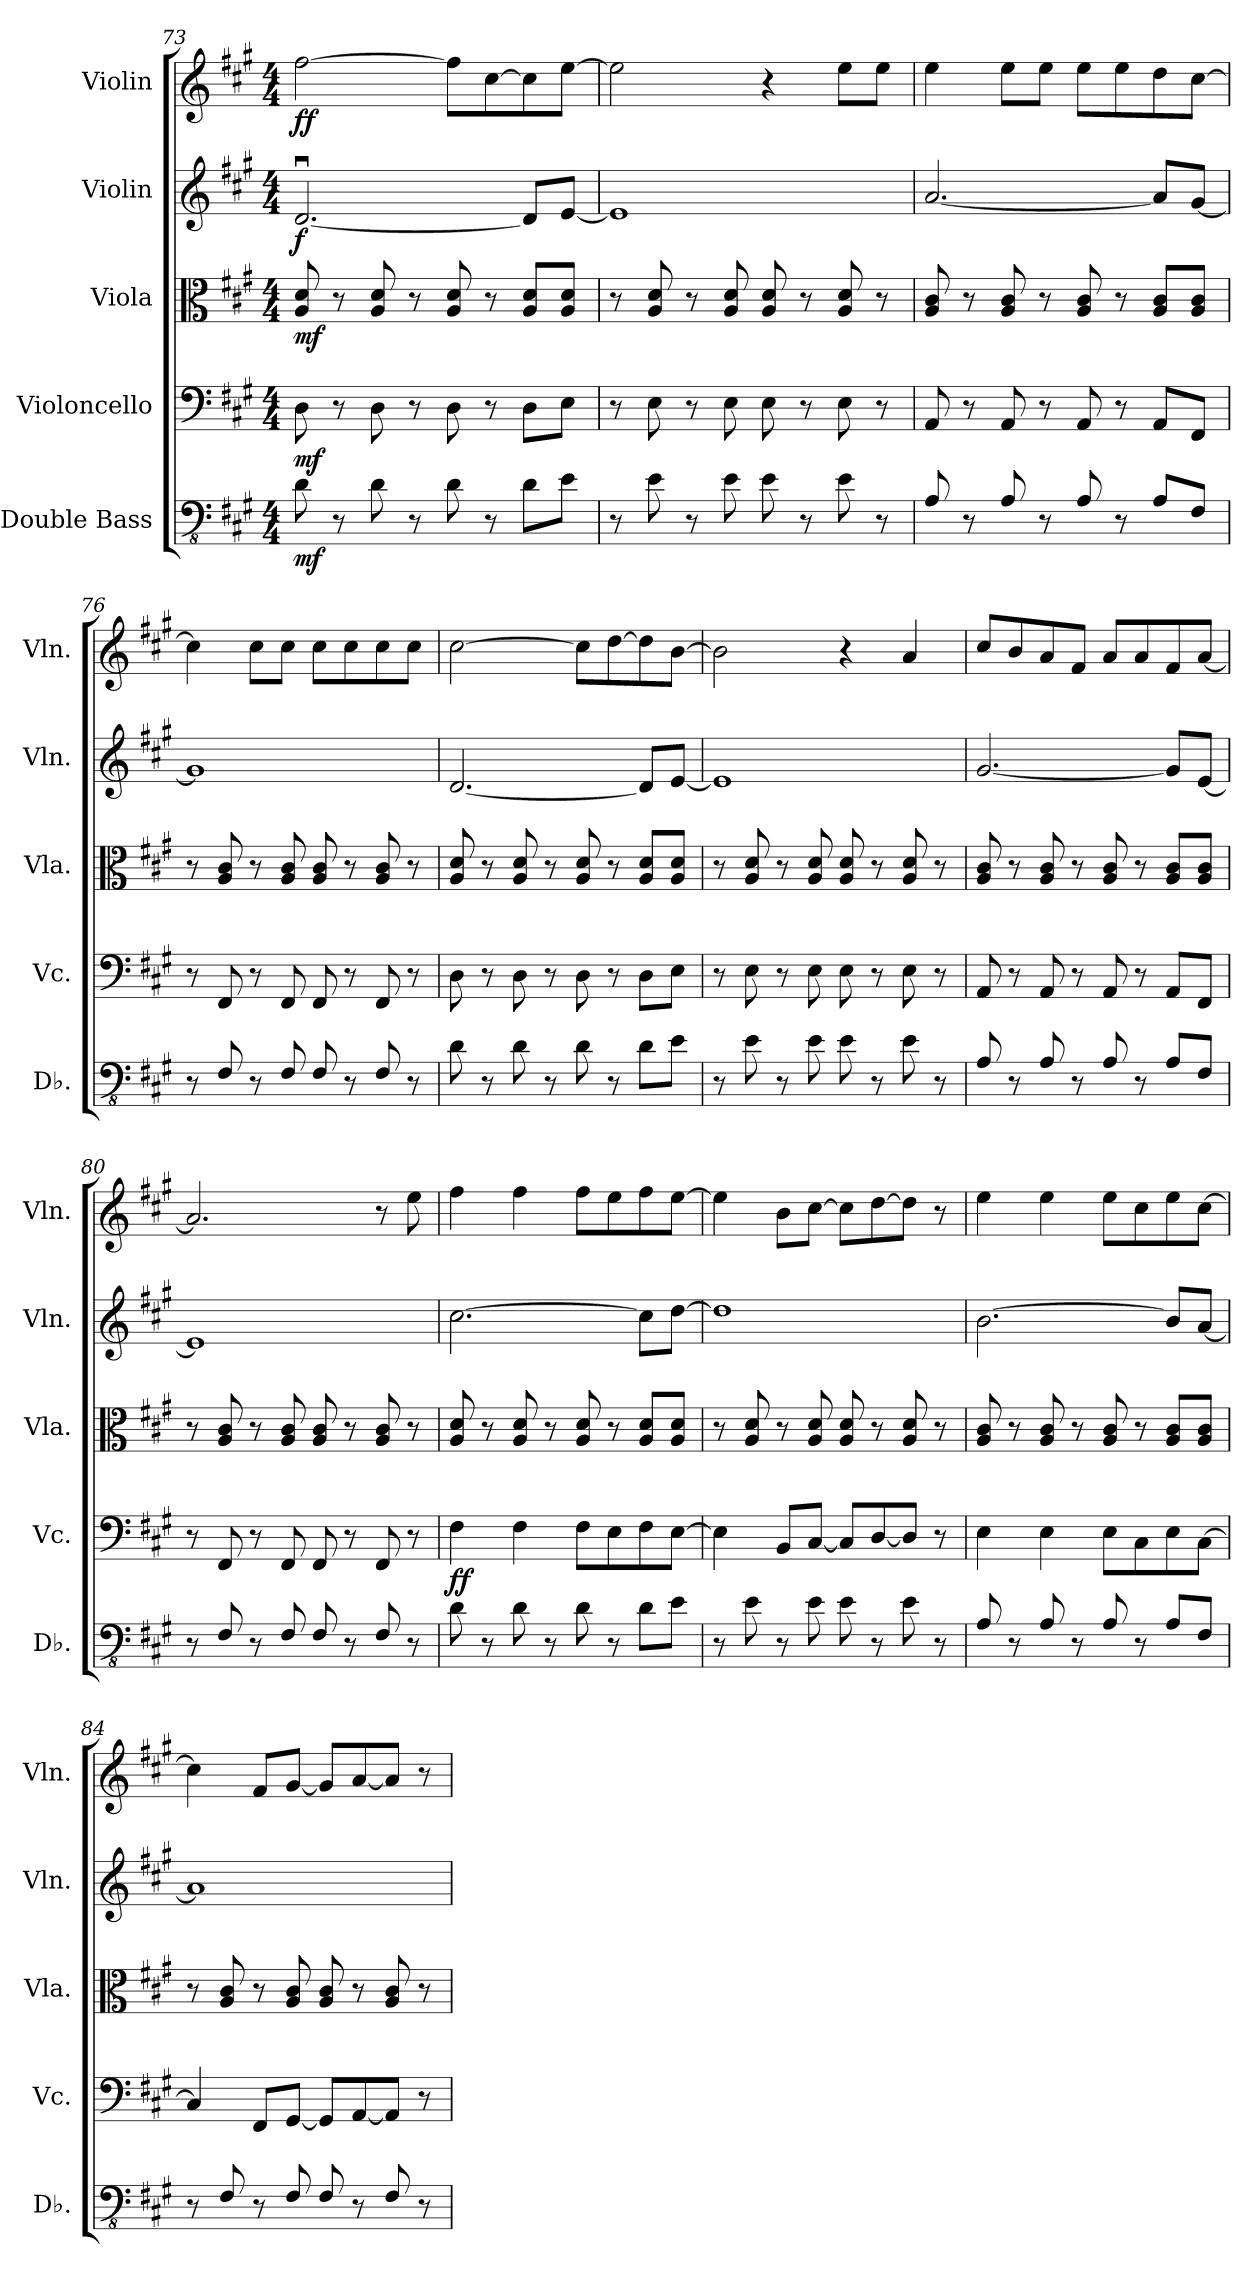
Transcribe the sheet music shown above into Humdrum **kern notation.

**kern	**dynam	**kern	**dynam	**kern	**dynam	**kern	**dynam	**kern	**dynam
*part5	*part5	*part4	*part4	*part3	*part3	*part2	*part2	*part1	*part1
*staff5	*staff5	*staff4	*staff4	*staff3	*staff3	*staff2	*staff2	*staff1	*staff1
*I"Double Bass	*	*I"Violoncello	*	*I"Viola	*	*I"Violin	*	*I"Violin	*
*I'Db.	*	*I'Vc.	*	*I'Vla.	*	*I'Vln.	*	*I'Vln.	*
!!LO:PB:g=z
*clefFv4	*	*clefF4	*	*clefC3	*	*clefG2	*	*clefG2	*
*ITrd7c12	*	*	*	*	*	*	*	*	*
*k[f#c#g#]	*	*k[f#c#g#]	*	*k[f#c#g#]	*	*k[f#c#g#]	*	*k[f#c#g#]	*
*M4/4	*	*M4/4	*	*M4/4	*	*M4/4	*	*M4/4	*
=73	=73	=73	=73	=73	=73	=73	=73	=73	=73
!	!LO:DY:b	!	!LO:DY:b	!	!LO:DY:b	!	!LO:DY:b	!	!LO:DY:b
8DD\	mf	8D\	mf	8A/ 8d/	mf	[2.du/	f	[2ff#\	ff
8r	.	8r	.	8r	.	.	.	.	.
8DD\	.	8D\	.	8A/ 8d/	.	.	.	.	.
8r	.	8r	.	8r	.	.	.	.	.
8DD\	.	8D\	.	8A/ 8d/	.	.	.	8ff#\L]	.
8r	.	8r	.	8r	.	.	.	[8cc#\	.
8DD\L	.	8D\L	.	8A/ 8d/L	.	8d/L]	.	8cc#\]	.
8EE\J	.	8E\J	.	8A/ 8d/J	.	[8e/J	.	[8ee\J	.
=74	=74	=74	=74	=74	=74	=74	=74	=74	=74
8r	.	8r	.	8r	.	1e]	.	2ee\]	.
8EE\	.	8E\	.	8A/ 8d/	.	.	.	.	.
8r	.	8r	.	8r	.	.	.	.	.
8EE\	.	8E\	.	8A/ 8d/	.	.	.	.	.
8EE\	.	8E\	.	8A/ 8d/	.	.	.	4r	.
8r	.	8r	.	8r	.	.	.	.	.
8EE\	.	8E\	.	8A/ 8d/	.	.	.	8ee\L	.
8r	.	8r	.	8r	.	.	.	8ee\J	.
=75	=75	=75	=75	=75	=75	=75	=75	=75	=75
8AAA/	.	8AA/	.	8A/ 8c#/	.	[2.a/	.	4ee\	.
8r	.	8r	.	8r	.	.	.	.	.
8AAA/	.	8AA/	.	8A/ 8c#/	.	.	.	8ee\L	.
8r	.	8r	.	8r	.	.	.	8ee\J	.
8AAA/	.	8AA/	.	8A/ 8c#/	.	.	.	8ee\L	.
8r	.	8r	.	8r	.	.	.	8ee\	.
8AAA/L	.	8AA/L	.	8A/ 8c#/L	.	8a/L]	.	8dd\	.
8FFF#/J	.	8FF#/J	.	8A/ 8c#/J	.	[8g#/J	.	[8cc#\J	.
=76	=76	=76	=76	=76	=76	=76	=76	=76	=76
8r	.	8r	.	8r	.	1g#]	.	4cc#\]	.
8FFF#/	.	8FF#/	.	8A/ 8c#/	.	.	.	.	.
8r	.	8r	.	8r	.	.	.	8cc#\L	.
8FFF#/	.	8FF#/	.	8A/ 8c#/	.	.	.	8cc#\J	.
8FFF#/	.	8FF#/	.	8A/ 8c#/	.	.	.	8cc#\L	.
8r	.	8r	.	8r	.	.	.	8cc#\	.
8FFF#/	.	8FF#/	.	8A/ 8c#/	.	.	.	8cc#\	.
8r	.	8r	.	8r	.	.	.	8cc#\J	.
!!LO:LB:g=z
=77	=77	=77	=77	=77	=77	=77	=77	=77	=77
8DD\	.	8D\	.	8A/ 8d/	.	[2.d/	.	[2cc#\	.
8r	.	8r	.	8r	.	.	.	.	.
8DD\	.	8D\	.	8A/ 8d/	.	.	.	.	.
8r	.	8r	.	8r	.	.	.	.	.
8DD\	.	8D\	.	8A/ 8d/	.	.	.	8cc#\L]	.
8r	.	8r	.	8r	.	.	.	[8dd\	.
8DD\L	.	8D\L	.	8A/ 8d/L	.	8d/L]	.	8dd\]	.
8EE\J	.	8E\J	.	8A/ 8d/J	.	[8e/J	.	[8b\J	.
=78	=78	=78	=78	=78	=78	=78	=78	=78	=78
8r	.	8r	.	8r	.	1e]	.	2b\]	.
8EE\	.	8E\	.	8A/ 8d/	.	.	.	.	.
8r	.	8r	.	8r	.	.	.	.	.
8EE\	.	8E\	.	8A/ 8d/	.	.	.	.	.
8EE\	.	8E\	.	8A/ 8d/	.	.	.	4r	.
8r	.	8r	.	8r	.	.	.	.	.
8EE\	.	8E\	.	8A/ 8d/	.	.	.	4a/	.
8r	.	8r	.	8r	.	.	.	.	.
=79	=79	=79	=79	=79	=79	=79	=79	=79	=79
8AAA/	.	8AA/	.	8A/ 8c#/	.	[2.g#/	.	8cc#/L	.
8r	.	8r	.	8r	.	.	.	8b/	.
8AAA/	.	8AA/	.	8A/ 8c#/	.	.	.	8a/	.
8r	.	8r	.	8r	.	.	.	8f#/J	.
8AAA/	.	8AA/	.	8A/ 8c#/	.	.	.	8a/L	.
8r	.	8r	.	8r	.	.	.	8a/	.
8AAA/L	.	8AA/L	.	8A/ 8c#/L	.	8g#/L]	.	8f#/	.
8FFF#/J	.	8FF#/J	.	8A/ 8c#/J	.	[8e/J	.	[8a/J	.
=80	=80	=80	=80	=80	=80	=80	=80	=80	=80
8r	.	8r	.	8r	.	1e]	.	2.a/]	.
8FFF#/	.	8FF#/	.	8A/ 8c#/	.	.	.	.	.
8r	.	8r	.	8r	.	.	.	.	.
8FFF#/	.	8FF#/	.	8A/ 8c#/	.	.	.	.	.
8FFF#/	.	8FF#/	.	8A/ 8c#/	.	.	.	.	.
8r	.	8r	.	8r	.	.	.	.	.
8FFF#/	.	8FF#/	.	8A/ 8c#/	.	.	.	8r	.
8r	.	8r	.	8r	.	.	.	8ee\	.
!!LO:PB:g=z
=81	=81	=81	=81	=81	=81	=81	=81	=81	=81
!	!	!	!LO:DY:b	!	!	!	!	!	!
8DD\	.	4F#\	ff	8A/ 8d/	.	[2.cc#\	.	4ff#\	.
8r	.	.	.	8r	.	.	.	.	.
8DD\	.	4F#\	.	8A/ 8d/	.	.	.	4ff#\	.
8r	.	.	.	8r	.	.	.	.	.
8DD\	.	8F#\L	.	8A/ 8d/	.	.	.	8ff#\L	.
8r	.	8E\	.	8r	.	.	.	8ee\	.
8DD\L	.	8F#\	.	8A/ 8d/L	.	8cc#\L]	.	8ff#\	.
8EE\J	.	[8E\J	.	8A/ 8d/J	.	[8dd\J	.	[8ee\J	.
=82	=82	=82	=82	=82	=82	=82	=82	=82	=82
8r	.	4E\]	.	8r	.	1dd]	.	4ee\]	.
8EE\	.	.	.	8A/ 8d/	.	.	.	.	.
8r	.	8BB/L	.	8r	.	.	.	8b\L	.
8EE\	.	[8C#/J	.	8A/ 8d/	.	.	.	[8cc#\J	.
8EE\	.	8C#/L]	.	8A/ 8d/	.	.	.	8cc#\L]	.
8r	.	[8D/	.	8r	.	.	.	[8dd\	.
8EE\	.	8D/J]	.	8A/ 8d/	.	.	.	8dd\J]	.
8r	.	8r	.	8r	.	.	.	8r	.
=83	=83	=83	=83	=83	=83	=83	=83	=83	=83
8AAA/	.	4E\	.	8A/ 8c#/	.	[2.b\	.	4ee\	.
8r	.	.	.	8r	.	.	.	.	.
8AAA/	.	4E\	.	8A/ 8c#/	.	.	.	4ee\	.
8r	.	.	.	8r	.	.	.	.	.
8AAA/	.	8E\L	.	8A/ 8c#/	.	.	.	8ee\L	.
8r	.	8C#\	.	8r	.	.	.	8cc#\	.
8AAA/L	.	8E\	.	8A/ 8c#/L	.	8b/L]	.	8ee\	.
8FFF#/J	.	[8C#\J	.	8A/ 8c#/J	.	[8a/J	.	[8cc#\J	.
=84	=84	=84	=84	=84	=84	=84	=84	=84	=84
8r	.	4C#/]	.	8r	.	1a]	.	4cc#\]	.
8FFF#/	.	.	.	8A/ 8c#/	.	.	.	.	.
8r	.	8FF#/L	.	8r	.	.	.	8f#/L	.
8FFF#/	.	[8GG#/J	.	8A/ 8c#/	.	.	.	[8g#/J	.
8FFF#/	.	8GG#/L]	.	8A/ 8c#/	.	.	.	8g#/L]	.
8r	.	[8AA/	.	8r	.	.	.	[8a/	.
8FFF#/	.	8AA/J]	.	8A/ 8c#/	.	.	.	8a/J]	.
8r	.	8r	.	8r	.	.	.	8r	.
=	=	=	=	=	=	=	=	=	=
*-	*-	*-	*-	*-	*-	*-	*-	*-	*-
